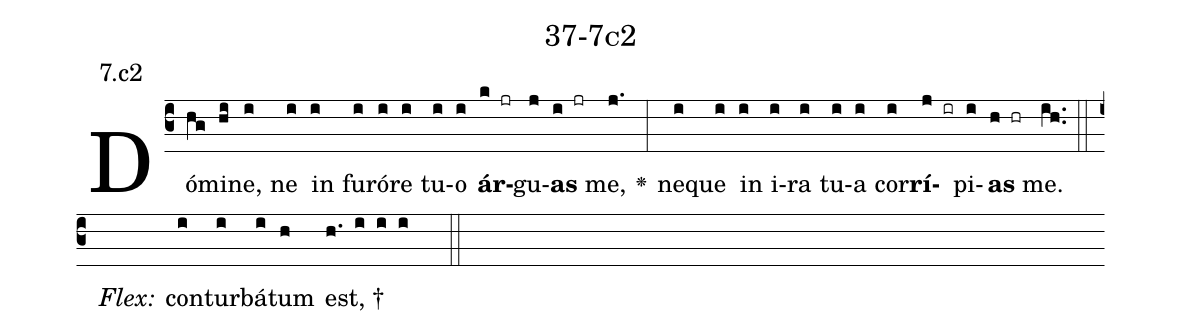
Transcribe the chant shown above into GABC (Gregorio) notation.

name: 37-7c2;
annotation: 7.c2;
%%
(c3)Dó(hg)mi(hi)ne,(i) ne(i) in(i) fu(i)ró(i)re(i) tu(i)o(i) <b>ár</b>(k jr)gu(j)<b>as</b>(i jr) me,(j.) <v>\greheightstar</v>(:) ne(i)que(i) in(i) i(i)ra(i) tu(i)a(i) cor(i)<b>rí</b>(j ir)pi(i)<b>as</b>(h hr) me.(ih..) (::)
<i>Flex:</i>()  con(i)tur(i)bá(i)tum(h) est, †(h. i i i  ::)

%E(i) u(i) o(j) u(i) a(h) e.(ih..) (::)
